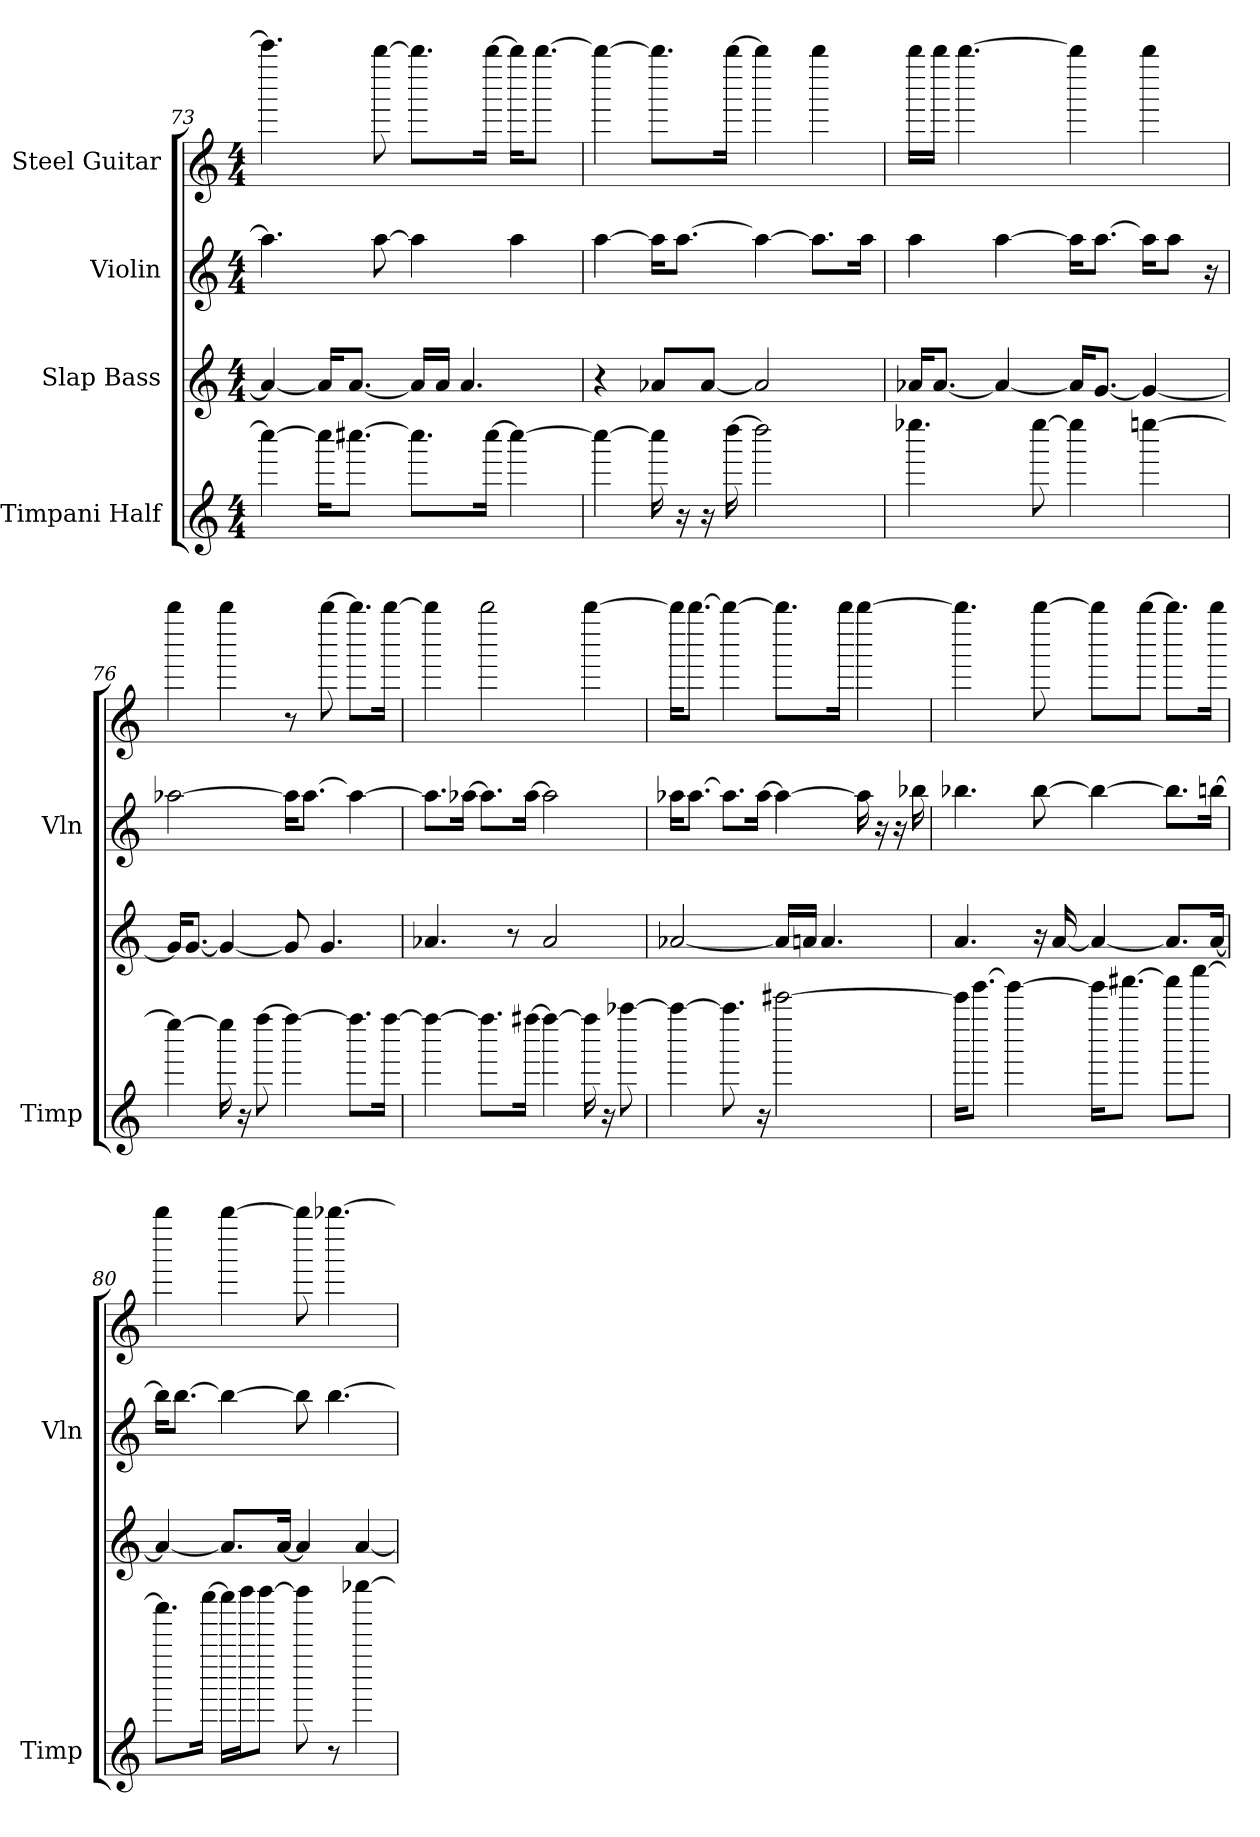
**kern	**kern	**kern	**kern
*part4	*part3	*part2	*part1
*staff4	*staff3	*staff2	*staff1
*I"Timpani Half	*I"Slap Bass	*I"Violin	*I"Steel Guitar
*I'Timp	*	*I'Vln	*
*clefG2	*clefG2	*clefG2	*clefG2
*M4/4	*M4/4	*M4/4	*M4/4
=73	=73	=73	=73
4cccc#_	4a_	4.aa]	4.ccccc]
16cccc#KL]	16aKL]	.	.
[8.cccc#J	[8.aJ	.	.
.	.	[8aa	[8bbbb
8.cccc#L]	16aLL]	4aa]	8.bbbbL]
.	16aJJ	.	.
.	4.a	.	.
[16cccc#Jk	.	.	[16bbbbJk
4cccc#_	.	4aa	16bbbbKL]
.	.	.	[8.bbbbJ
=74	=74	=74	=74
4cccc#_	4r	[4aa	4bbbb_
16cccc#]	8a-L	16aaKL]	8.bbbbL]
16r	.	[8.aaJ	.
16r	[8a-J	.	.
[16dddd	.	.	[16bbbbJk
2dddd]	2a-]	4aa_	4bbbb]
.	.	8.aaL]	4bbbb
.	.	16aaJk	.
=75	=75	=75	=75
4.eeee-	16a-KL	4aa	16bbbbLL
.	[8.a-J	.	16bbbbJJ
.	.	.	[4.bbbb
.	4a-_	[4aa	.
[8eeee-	.	.	.
4eeee-]	16a-KL]	16aaKL]	4bbbb]
.	[8.gJ	[8.aaJ	.
[4eeee	4g_	16aaKL]	4bbbb
.	.	8aaJ	.
.	.	16r	.
=76	=76	=76	=76
4eeee_	16gKL]	[2aa-	4bbbb
.	[8.gJ	.	.
16eeee]	4g_	.	4bbbb
16r	.	.	.
[8ffff	.	.	.
4ffff_	8g]	16aa-KL]	8r
.	.	[8.aa-J	.
.	4.g	.	[8bbbb
8.ffffL]	.	4aa-_	8.bbbbL]
[16ffffJk	.	.	[16bbbbJk
=77	=77	=77	=77
4ffff_	4.a-	8.aa-L]	4bbbb]
.	.	[16aa-Jk	.
8.ffffL]	.	8.aa-L]	2bbbb
.	8r	.	.
[16ffff#Jk	.	[16aa-Jk	.
4ffff#_	2a-	2aa-]	.
16ffff#]	.	.	[4bbbb
16r	.	.	.
[8aaaa-	.	.	.
=78	=78	=78	=78
4aaaa-_	[2a-	16aa-KL	16bbbbKL]
.	.	[8.aa-J	[8.bbbbJ
8.aaaa-]	.	8.aa-L]	4bbbb_
16r	.	[16aa-Jk	.
[2ccccc#	16a-LL]	4aa-_	8.bbbbL]
.	16aJJ	.	.
.	4.a	.	.
.	.	.	16bbbbJk
.	.	16aa-]	[4bbbb
.	.	16r	.
.	.	16r	.
.	.	16bb-	.
=79	=79	=79	=79
16ccccc#KL]	4.a	4.bb-	4.bbbb]
[8.eeeeeJ	.	.	.
4eeeee_	.	.	.
.	16r	[8bb-	[8bbbb
.	[16a	.	.
16eeeeeKL]	4a_	4bb-_	8bbbbL]
[8.fffff#J	.	.	.
.	.	.	[8bbbbJ
8fffff#L]	8.aL]	8.bb-L]	8.bbbbL]
[8aaaaaJ	.	.	.
.	[16aJk	[16bbJk	16bbbbJk
=80	=80	=80	=80
8.aaaaaL]	4a_	16bbKL]	4bbbb
.	.	[8.bbJ	.
[16ccccccJk	.	.	.
16ccccccLL]	8.aL]	4bb_	[4bbbb
16ddddddJ	.	.	.
[8ddddddJ	.	.	.
.	[16aJk	.	.
8dddddd]	4a]	8bb]	8bbbb]
8r	.	[4.bb	[4.bbbb-
[4eeeeee-	[4a	.	.
=	=	=	=
*-	*-	*-	*-
